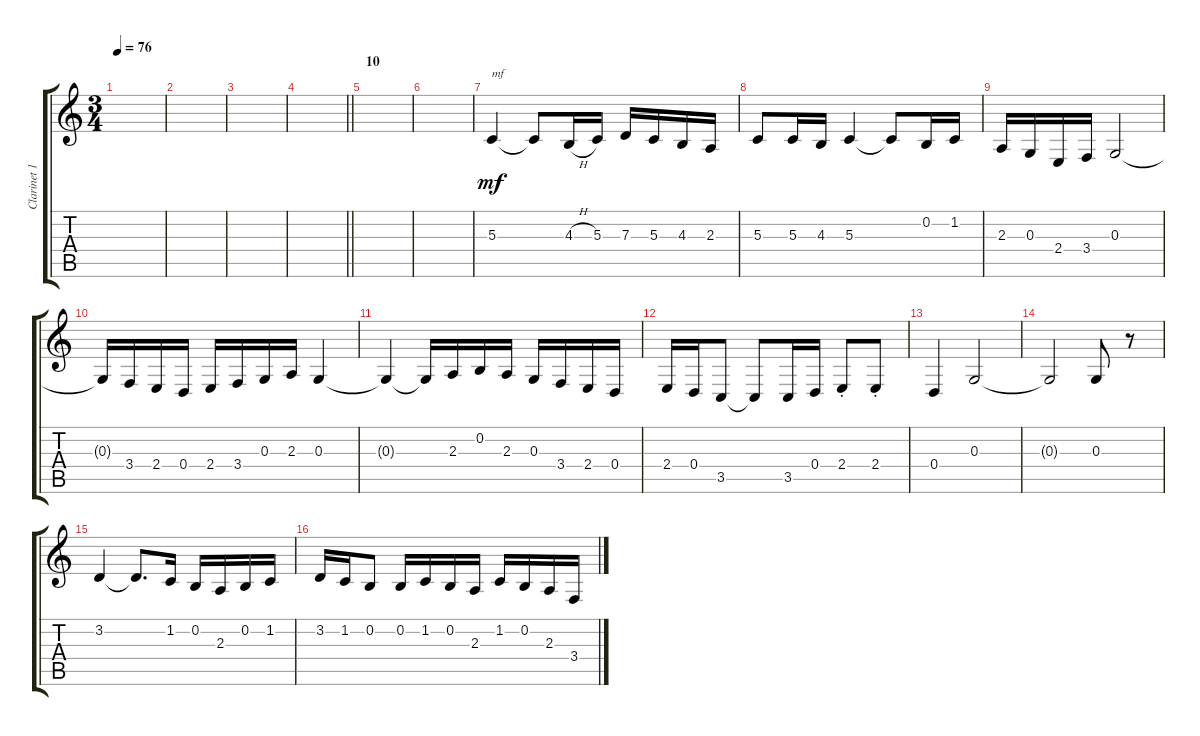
\track ("Clarinet 1" "Clarinet 1") {instrument clarinet}
\staff {score tabs}
\tuning (E4 B3 G3 D3 A2 E2) {hide}
\ts (3 4)
\tempo 76
\clef g2
\ks c
|
|
|
\barLineRight lightlight
|
\section ("" "10")
|
|
5.3.4{txt "mf" dy mf} 5.3{t}.8 4.3{h}.16 5.3.16 7.3.16 5.3.16 4.3.16 2.3.16 |
5.3.8 5.3.16 4.3.16 5.3.4 5.3{t}.8 0.2.16 1.2.16 |
2.3.16 0.3.16 2.4.16 3.4.16 0.3.2 |
0.3{t}.16 3.4.16 2.4.16 0.4.16 2.4.16 3.4.16 0.3.16 2.3.16 0.3.4 |
0.3{t}.4 0.3{t}.16 2.3.16 0.2.16 2.3.16 0.3.16 3.4.16 2.4.16 0.4.16 |
2.4.16 0.4.16 3.5.8 3.5{t}.8 3.5.16 0.4.16 2.4{st}.8 2.4{st}.8 |
0.4.4 0.3.2 |
0.3{t}.2 0.3.8 r.8 |
3.2.4 3.2{t}.8{d} 1.2.16 0.2.16 2.3.16 0.2.16 1.2.16 |
3.2.16 1.2.16 0.2.8 0.2.16 1.2.16 0.2.16 2.3.16 1.2.16 0.2.16 2.3.16 3.4.16
